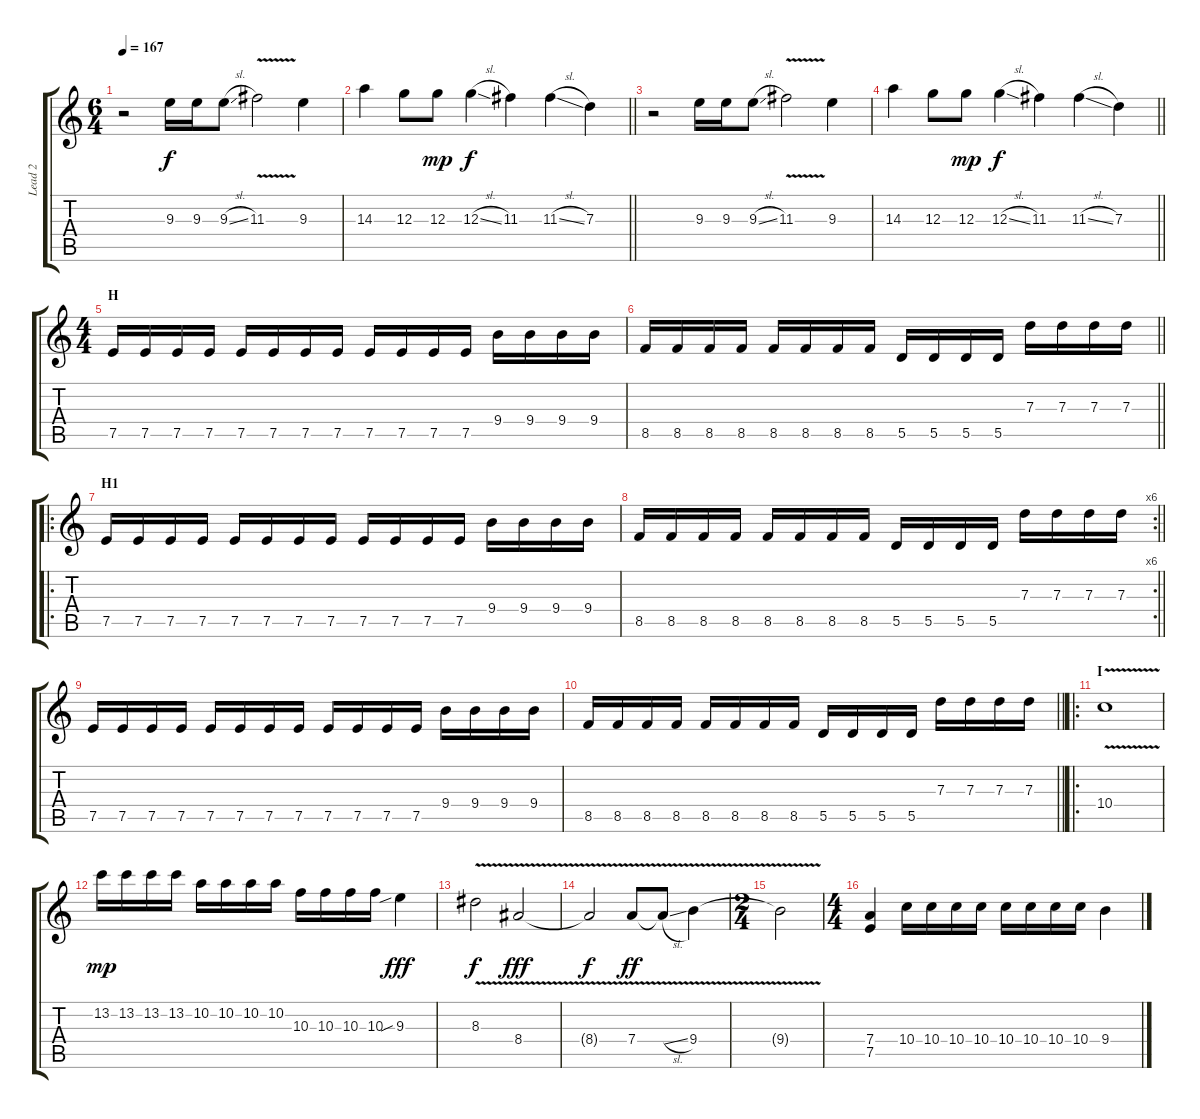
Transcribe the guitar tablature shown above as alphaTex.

\track ("Lead 2" "Lead 2") {instrument overdrivenguitar}
\staff {score tabs}
\tuning (E4 B3 G3 D3 A2 E2) {hide}
\ts (6 4)
\section ("" "")
\tempo 167
\clef g2
\ks c
r.2{dy f} 9.3.16 9.3.16 9.3{sl}.8 11.3{v}.2 9.3.4 |
\barLineRight lightlight
14.3.4 12.3.8 12.3.8{dy mp} 12.3{sl}.4{dy f} 11.3.4 11.3{sl}.4 7.3.4 |
\section ("" "")
r.2 9.3.16 9.3.16 9.3{sl}.8 11.3{v}.2 9.3.4 |
\barLineRight lightlight
14.3.4 12.3.8 12.3.8{dy mp} 12.3{sl}.4{dy f} 11.3.4 11.3{sl}.4 7.3.4 |
\ts (4 4)
\section ("" "H")
7.5.16{balance 14} 7.5.16 7.5.16 7.5.16 7.5.16 7.5.16 7.5.16 7.5.16 7.5.16 7.5.16 7.5.16 7.5.16 9.4.16 9.4.16 9.4.16 9.4.16 |
\barLineRight lightlight
8.5.16 8.5.16 8.5.16 8.5.16 8.5.16 8.5.16 8.5.16 8.5.16 5.5.16 5.5.16 5.5.16 5.5.16 7.3.16 7.3.16 7.3.16 7.3.16 |
\ro
\section ("" "H1")
7.5.16 7.5.16 7.5.16 7.5.16 7.5.16 7.5.16 7.5.16 7.5.16 7.5.16 7.5.16 7.5.16 7.5.16 9.4.16 9.4.16 9.4.16 9.4.16 |
\rc 6
\barLineRight lightlight
8.5.16 8.5.16 8.5.16 8.5.16 8.5.16 8.5.16 8.5.16 8.5.16 5.5.16 5.5.16 5.5.16 5.5.16 7.3.16 7.3.16 7.3.16 7.3.16 |
\section ("" "")
7.5.16 7.5.16 7.5.16 7.5.16 7.5.16 7.5.16 7.5.16 7.5.16 7.5.16 7.5.16 7.5.16 7.5.16 9.4.16 9.4.16 9.4.16 9.4.16 |
\barLineRight lightlight
8.5.16 8.5.16 8.5.16 8.5.16 8.5.16 8.5.16 8.5.16 8.5.16 5.5.16 5.5.16 5.5.16 5.5.16 7.3.16 7.3.16 7.3.16 7.3.16 |
\ro
\section ("" "I")
10.4{v}.1 |
13.2.16{dy mp} 13.2.16 13.2.16 13.2.16 10.2.16 10.2.16 10.2.16 10.2.16 10.3.16 10.3.16 10.3.16 10.3.16 9.3{sib}.4{dy fff} |
8.3{v}.2{dy f} 8.4{v}.2{dy fff} |
8.4{t}.2{dy f} 7.4{v}.8{dy ff} 7.4{sl t}.8 9.4{v}.4 |
\ts (2 4)
9.4{t}.2 |
\ts (4 4)
(7.4 7.5).4 10.4.16 10.4.16 10.4.16 10.4.16 10.4.16 10.4.16 10.4.16 10.4.16 9.4.4
